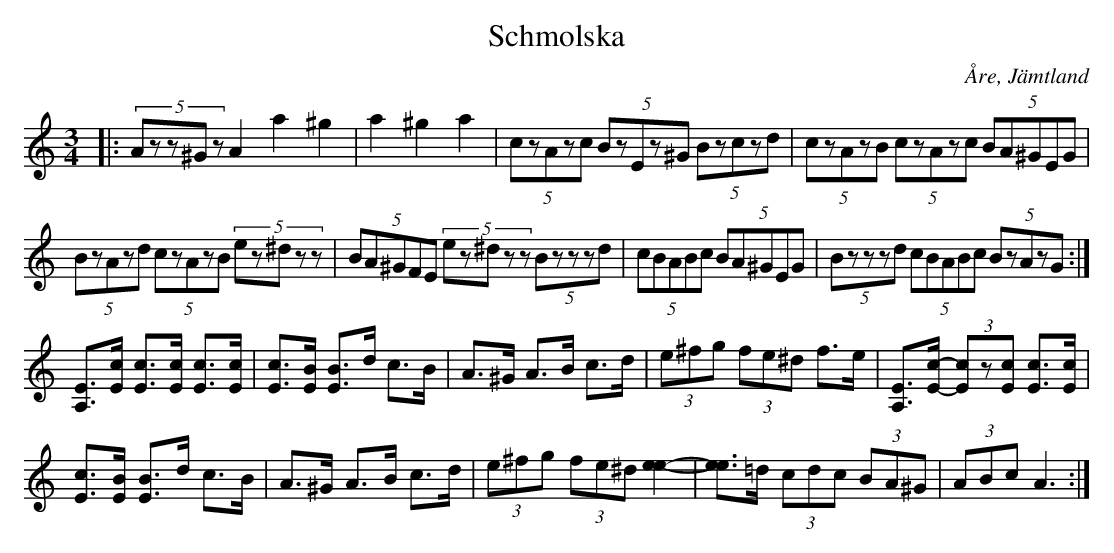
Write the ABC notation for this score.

X:1
T:Schmolska
O:Åre, Jämtland
M:3/4
L:1/8
K:Am
|: (5:2Azz^Gz A2 a2 ^g2|a2 ^g2 a2|  (5:2czAzc (5:2BzEz^G (5:2Bzczd|  (5:2czAzB (5:2czAzc (5:2BA^GEG|
 (5:2BzAzd (5:2czAzB (5:2ez^dzz|  (5:2BA^GFE (5:2ez^dzz (5:2Bzzzd|  (5:2cBABc (5:2BA^GEG | (5:2Bzzzd (5:2cBABc (5:2BzAzG  :|
[EA,]>[cE] [cE]>[cE] [cE]>[cE] | [cE]>[BE] [BE]>d c>B | A>^G A>B c>d | (3e^fg (3fe^d f>e | [EA,]>[c-E-] (3[cE]z[cE] [cE]>[cE] |
[cE]>[BE] [BE]>d c>B | A>^G A>B c>d | (3e^fg (3fe^d [e2-e2-] | [ee]>=d (3cdc (3BA^G | (3ABc A3 :|]
